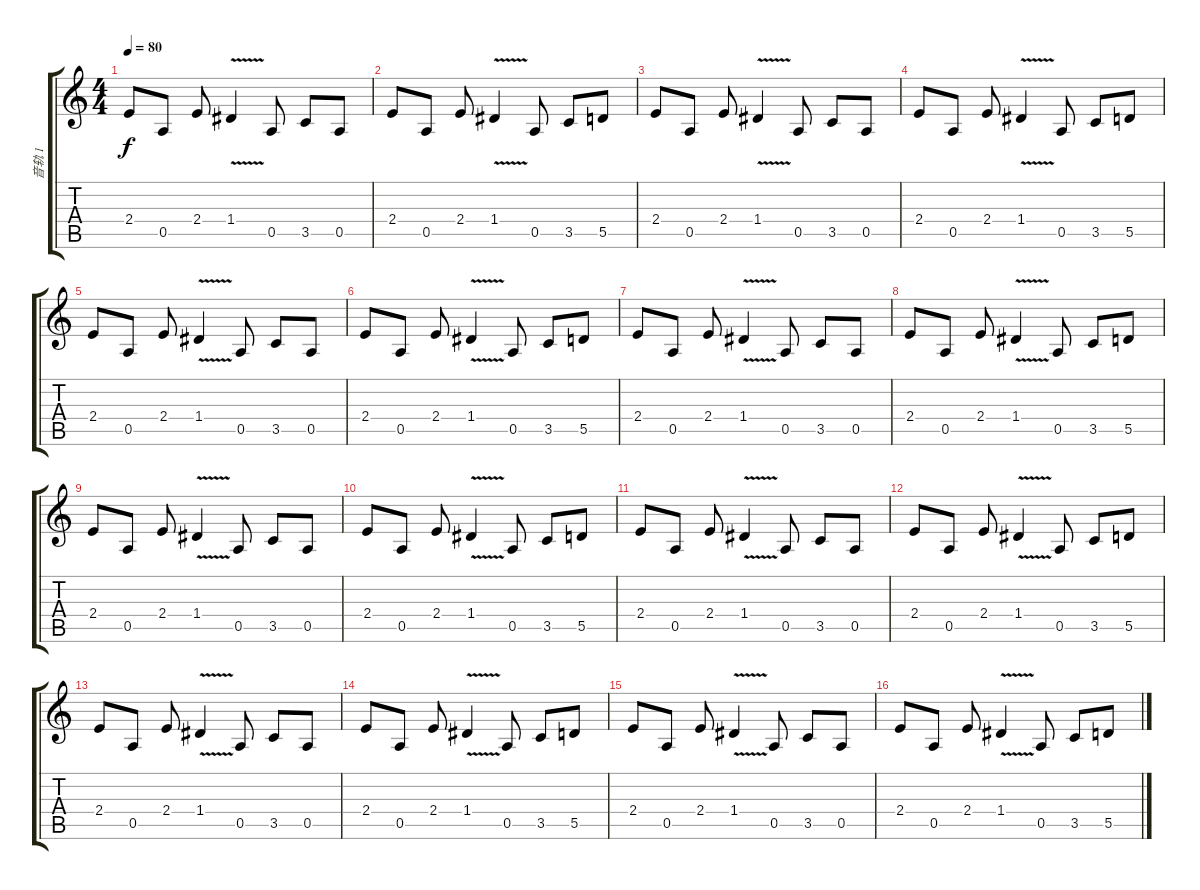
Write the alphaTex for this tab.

\track ("音轨 1" "音轨 1") {instrument electricguitarclean}
\staff {score tabs}
\tuning (E4 B3 G3 D3 A2 E2) {hide}
\ts (4 4)
\tempo 80
\clef g2
\ks c
2.4.8{dy f} 0.5.8 2.4.8 1.4{v}.4 0.5.8 3.5.8 0.5.8 |
2.4.8 0.5.8 2.4.8 1.4{v}.4 0.5.8 3.5.8 5.5.8 |
2.4.8{txt ""} 0.5.8 2.4.8 1.4{v}.4 0.5.8 3.5.8 0.5.8 |
2.4.8 0.5.8 2.4.8 1.4{v}.4 0.5.8 3.5.8 5.5.8 |
2.4.8 0.5.8 2.4.8 1.4{v}.4 0.5.8 3.5.8 0.5.8 |
2.4.8 0.5.8 2.4.8 1.4{v}.4 0.5.8 3.5.8 5.5.8 |
2.4.8 0.5.8 2.4.8 1.4{v}.4 0.5.8 3.5.8 0.5.8 |
2.4.8 0.5.8 2.4.8 1.4{v}.4 0.5.8 3.5.8 5.5.8 |
2.4.8 0.5.8 2.4.8 1.4{v}.4 0.5.8 3.5.8 0.5.8 |
2.4.8 0.5.8 2.4.8 1.4{v}.4 0.5.8 3.5.8 5.5.8{txt ""} |
2.4.8 0.5.8 2.4.8 1.4{v}.4 0.5.8 3.5.8 0.5.8 |
2.4.8 0.5.8 2.4.8 1.4{v}.4 0.5.8 3.5.8 5.5.8 |
2.4.8 0.5.8 2.4.8 1.4{v}.4 0.5.8 3.5.8 0.5.8 |
2.4.8 0.5.8 2.4.8 1.4{v}.4 0.5.8 3.5.8 5.5.8 |
2.4.8 0.5.8 2.4.8 1.4{v}.4 0.5.8 3.5.8 0.5.8 |
2.4.8 0.5.8 2.4.8 1.4{v}.4 0.5.8 3.5.8 5.5.8
